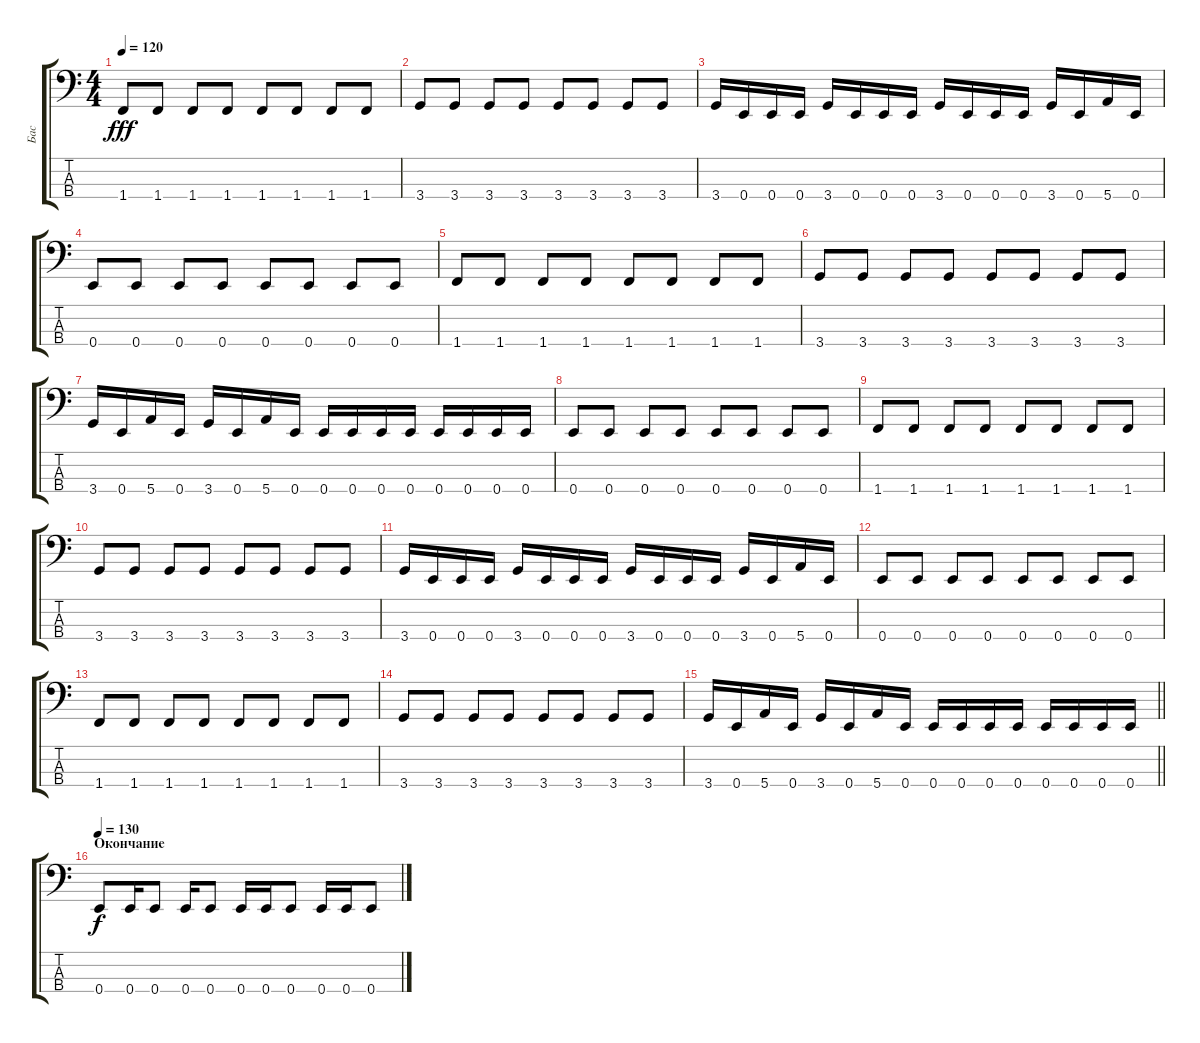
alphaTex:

\track ("Бас" "Бас") {instrument electricbassfinger}
\staff {score tabs}
\tuning (G2 D2 A1 E1) {hide}
\ts (4 4)
\tempo 120
\clef f4
\ks c
1.4.8{dy fff} 1.4.8 1.4.8 1.4.8 1.4.8 1.4.8 1.4.8 1.4.8 |
3.4.8 3.4.8 3.4.8 3.4.8 3.4.8 3.4.8 3.4.8 3.4.8 |
3.4.16 0.4.16 0.4.16 0.4.16 3.4.16 0.4.16 0.4.16 0.4.16 3.4.16 0.4.16 0.4.16 0.4.16 3.4.16 0.4.16 5.4.16 0.4.16 |
0.4.8 0.4.8 0.4.8 0.4.8 0.4.8 0.4.8 0.4.8 0.4.8 |
1.4.8 1.4.8 1.4.8 1.4.8 1.4.8 1.4.8 1.4.8 1.4.8 |
3.4.8 3.4.8 3.4.8 3.4.8 3.4.8 3.4.8 3.4.8 3.4.8 |
3.4.16 0.4.16 5.4.16 0.4.16 3.4.16 0.4.16 5.4.16 0.4.16 0.4.16 0.4.16 0.4.16 0.4.16 0.4.16 0.4.16 0.4.16 0.4.16 |
0.4.8 0.4.8 0.4.8 0.4.8 0.4.8 0.4.8 0.4.8 0.4.8 |
1.4.8 1.4.8 1.4.8 1.4.8 1.4.8 1.4.8 1.4.8 1.4.8 |
3.4.8 3.4.8 3.4.8 3.4.8 3.4.8 3.4.8 3.4.8 3.4.8 |
3.4.16 0.4.16 0.4.16 0.4.16 3.4.16 0.4.16 0.4.16 0.4.16 3.4.16 0.4.16 0.4.16 0.4.16 3.4.16 0.4.16 5.4.16 0.4.16 |
0.4.8 0.4.8 0.4.8 0.4.8 0.4.8 0.4.8 0.4.8 0.4.8 |
1.4.8 1.4.8 1.4.8 1.4.8 1.4.8 1.4.8 1.4.8 1.4.8 |
3.4.8 3.4.8 3.4.8 3.4.8 3.4.8 3.4.8 3.4.8 3.4.8 |
\barLineRight lightlight
3.4.16 0.4.16 5.4.16 0.4.16 3.4.16 0.4.16 5.4.16 0.4.16 0.4.16 0.4.16 0.4.16 0.4.16 0.4.16 0.4.16 0.4.16 0.4.16 |
\section ("" "Окончание")
\tempo 130
0.4.8{dy f} 0.4.16 0.4.8 0.4.16 0.4.8 0.4.16 0.4.16 0.4.8 0.4.16 0.4.16 0.4.8
